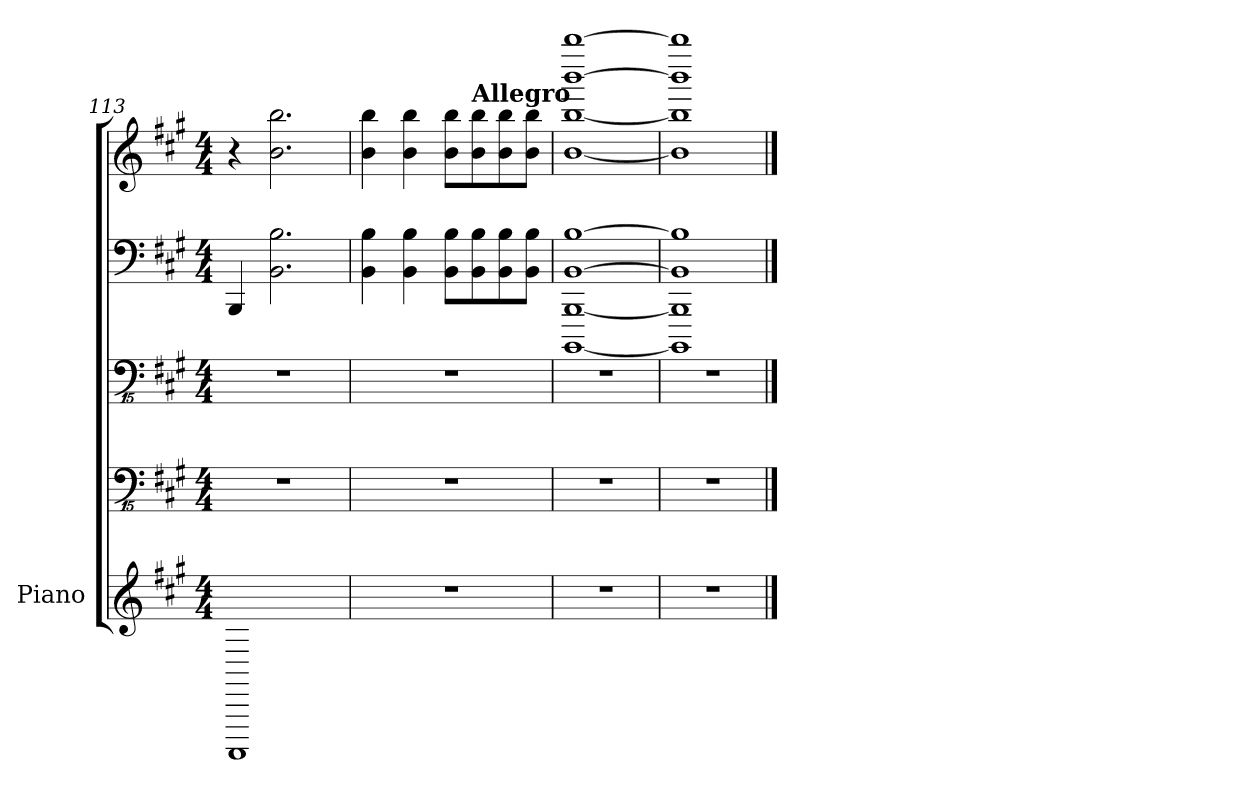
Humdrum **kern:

**kern	**kern	**kern	**kern	**kern
*part1	*part1	*part1	*part1	*part1
*staff5	*staff4	*staff3	*staff2	*staff1
*I"Piano	*	*	*	*
*I'Pno.	*	*	*	*
*clefG2	*clefFvv4	*clefFvv4	*clefF4	*clefG2
*k[f#c#g#]	*k[f#c#g#]	*k[f#c#g#]	*k[f#c#g#]	*k[f#c#g#]
*M4/4	*M4/4	*M4/4	*M4/4	*M4/4
*MM120	*MM120	*MM120	*MM120	*MM120
=113	=113	=113	=113	=113
1AAAA	1r	1r	4BBB/	4r
.	.	.	2.BB\ 2.B\	2.b\ 2.bb\
!!LO:LB:g=z
=114	=114	=114	=114	=114
*	*	*	*	*MM80
1r	1r	1r	4BB\ 4B\	4b\ 4bb\
*	*	*	*	*MM120
.	.	.	4BB\ 4B\	4b\ 4bb\
.	.	.	8BB\ 8B\L	8b\ 8bb\L
!	!	!	!	!LO:TX:a:B:t=Allegro
.	.	.	8BB\ 8B\	8b\ 8bb\
.	.	.	8BB\ 8B\	8b\ 8bb\
.	.	.	8BB\ 8B\J	8b\Z 8bb\ZJ
=115	=115	=115	=115	=115
*	*	*	*	*MM80
1r	1r	1r	[1BBBB [1BBB [1BB [1B	[1b [1bb [1bbb [1bbbb
=116	=116	=116	=116	=116
1r	1r	1r	1BBBB] 1BBB] 1BB] 1B]	1b] 1bb] 1bbb] 1bbbb]
==	==	==	==	==
*-	*-	*-	*-	*-
